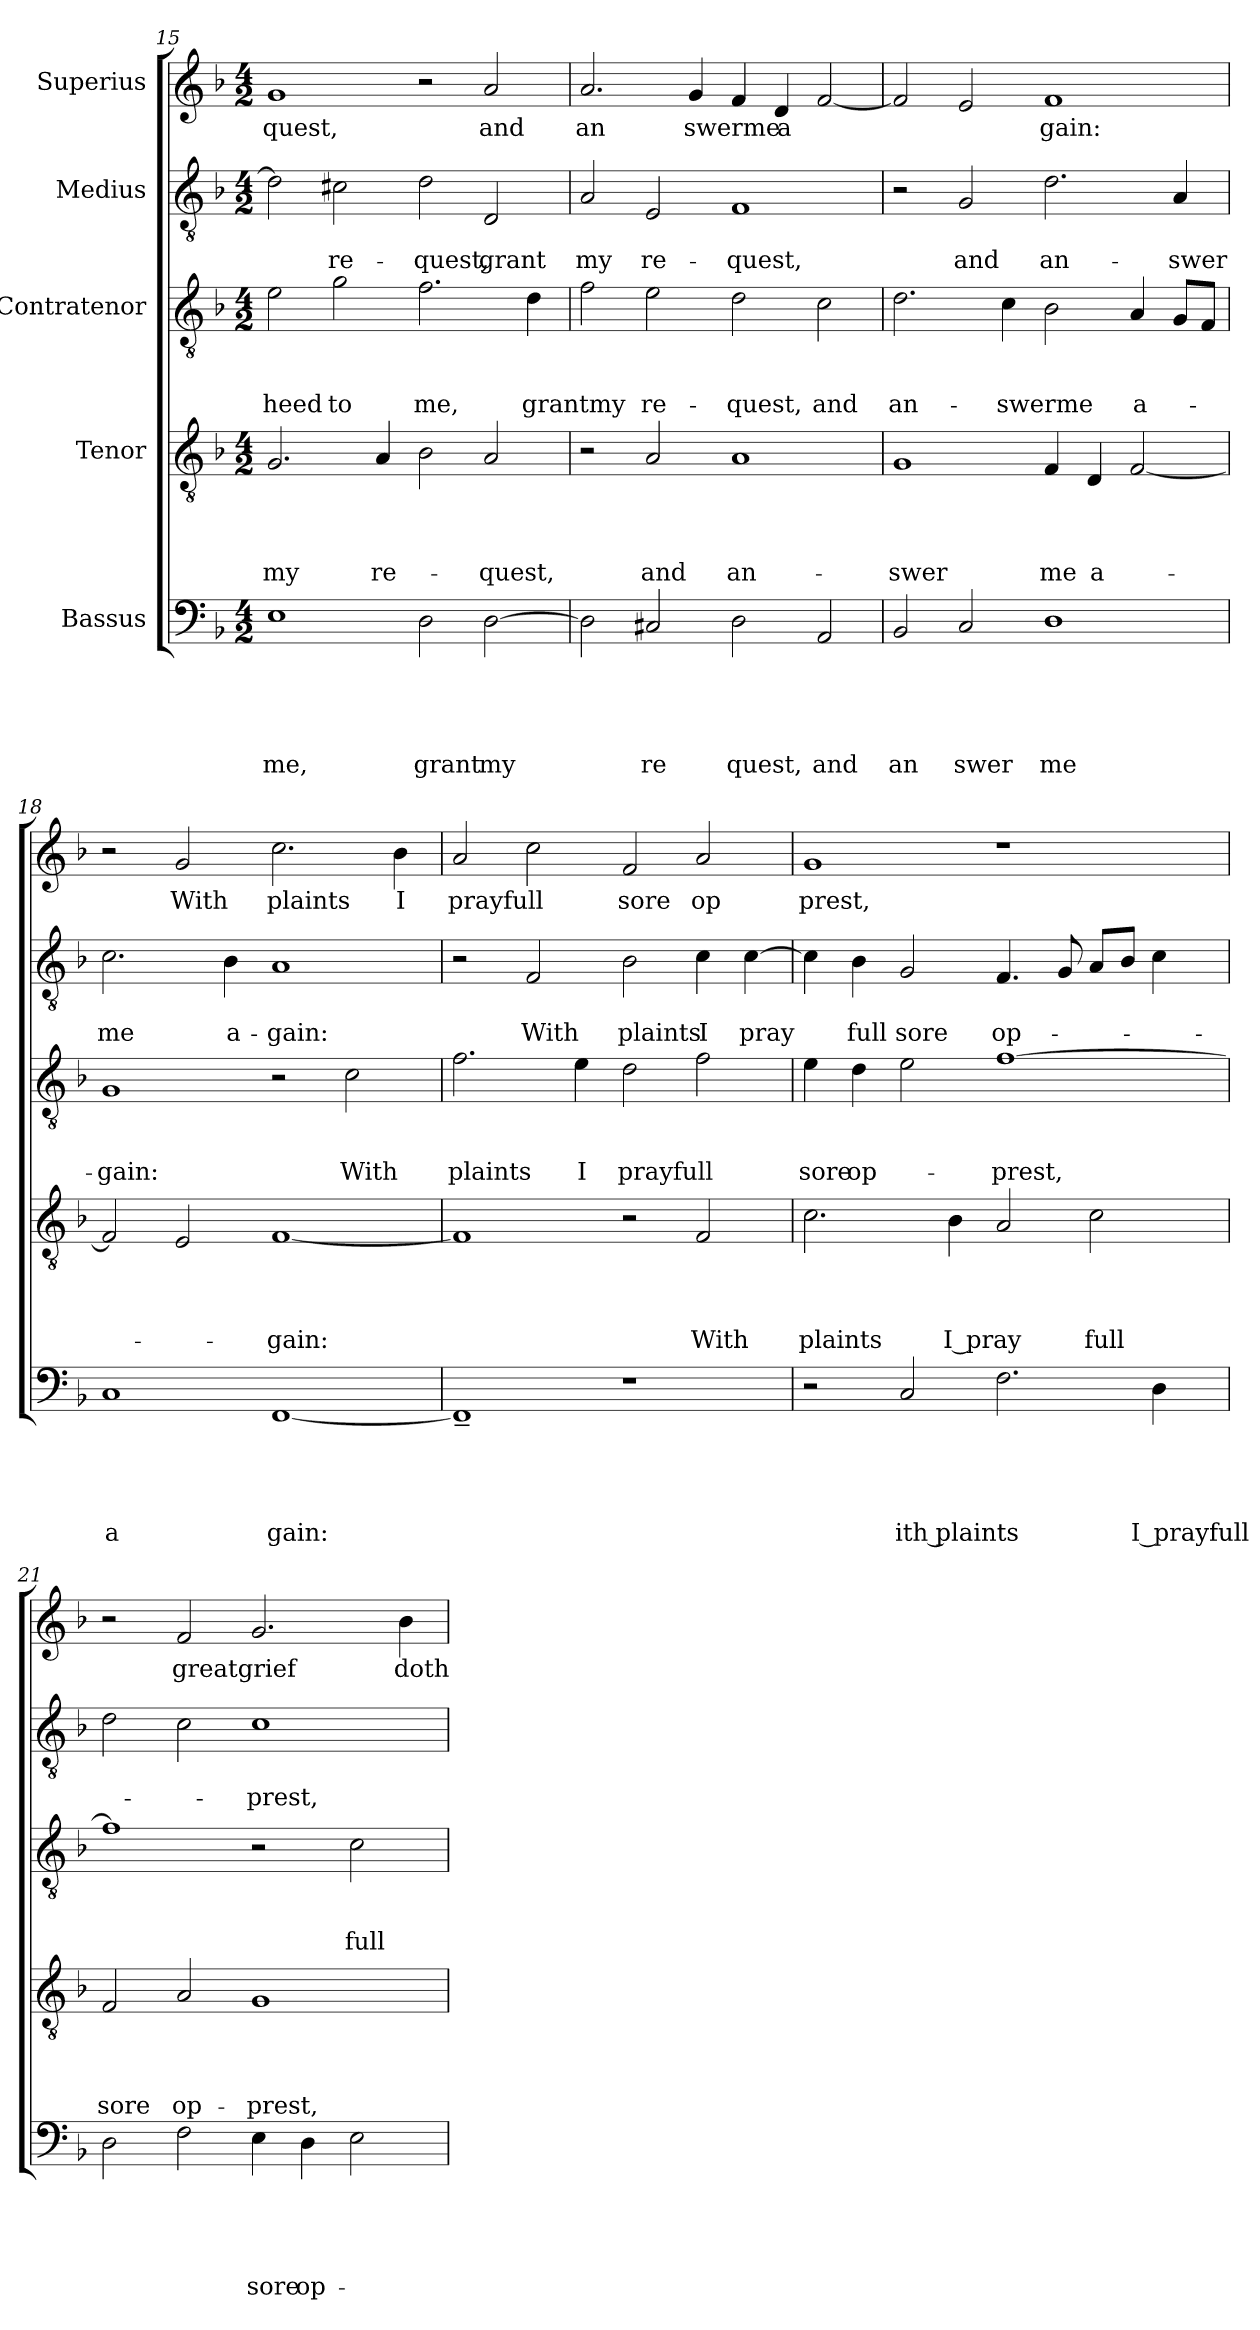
**kern	**text	**text	**text	**text	**text	**kern	**text	**text	**text	**text	**kern	**text	**text	**text	**kern	**text	**text	**kern	**text
*part5	*part5	*part5	*part5	*part5	*part5	*part4	*part4	*part4	*part4	*part4	*part3	*part3	*part3	*part3	*part2	*part2	*part2	*part1	*part1
*staff5	*staff5	*staff5	*staff5	*staff5	*staff5	*staff4	*staff4	*staff4	*staff4	*staff4	*staff3	*staff3	*staff3	*staff3	*staff2	*staff2	*staff2	*staff1	*staff1
*I"Bassus	*	*	*	*	*	*I"Tenor	*	*	*	*	*I"Contratenor	*	*	*	*I"Medius	*	*	*I"Superius	*
*clefF4	*	*	*	*	*	*clefGv2	*	*	*	*	*clefGv2	*	*	*	*clefGv2	*	*	*clefG2	*
*k[b-]	*	*	*	*	*	*k[b-]	*	*	*	*	*k[b-]	*	*	*	*k[b-]	*	*	*k[b-]	*
*F:	*	*	*	*	*	*F:	*	*	*	*	*F:	*	*	*	*F:	*	*	*F:	*
*M4/2	*	*	*	*	*	*M4/2	*	*	*	*	*M4/2	*	*	*	*M4/2	*	*	*M4/2	*
=15	=15	=15	=15	=15	=15	=15	=15	=15	=15	=15	=15	=15	=15	=15	=15	=15	=15	=15	=15
!	!	!	!	!	!LO:LY:b	!	!	!	!	!LO:LY:b	!	!	!	!LO:LY:b	!	!	!	!	!LO:LY:b
1E	.	.	.	.	me,	2.G/	.	.	.	my	2e\	.	.	heed	2d\]	.	.	1g	quest,
!	!	!	!	!	!	!	!	!	!	!	!	!	!	!LO:LY:b	!	!	!LO:LY:b	!	!
.	.	.	.	.	.	.	.	.	.	.	2g\	.	.	to	2c#X\	.	re-	.	.
!	!	!	!	!	!	!	!	!	!	!LO:LY:b	!	!	!	!	!	!	!	!	!
.	.	.	.	.	.	4A/	.	.	.	re-	.	.	.	.	.	.	.	.	.
!	!	!	!	!	!LO:LY:b	!	!	!	!	!	!	!	!	!LO:LY:b	!	!	!LO:LY:b	!	!
2D\	.	.	.	.	grant	2B-\	.	.	.	.	2.f\	.	.	me,	2d\	.	-quest,	2r	.
!	!	!	!	!	!LO:LY:b	!	!	!	!	!LO:LY:b	!	!	!	!	!	!	!LO:LY:b	!	!LO:LY:b
[>2D\	.	.	.	.	my	2A/	.	.	.	-quest,	.	.	.	.	2D/	.	grant	2a/	and
!	!	!	!	!	!	!	!	!	!	!	!	!	!	!LO:LY:b	!	!	!	!	!
.	.	.	.	.	.	.	.	.	.	.	4d\	.	.	grantmy	.	.	.	.	.
=16	=16	=16	=16	=16	=16	=16	=16	=16	=16	=16	=16	=16	=16	=16	=16	=16	=16	=16	=16
!	!	!	!	!	!	!	!	!	!	!	!	!	!	!	!	!	!LO:LY:b	!	!LO:LY:b
2D\]	.	.	.	.	.	2r	.	.	.	.	2f\	.	.	.	2A/	.	my	2.a/	an
!	!	!	!	!	!LO:LY:b	!	!	!	!	!LO:LY:b	!	!	!	!LO:LY:b	!	!	!LO:LY:b	!	!
2C#X/	.	.	.	.	re	2A/	.	.	.	and	2e\	.	.	re-	2E/	.	re-	.	.
!	!	!	!	!	!	!	!	!	!	!	!	!	!	!	!	!	!	!	!LO:LY:b
.	.	.	.	.	.	.	.	.	.	.	.	.	.	.	.	.	.	4g/	swerme
!	!	!	!	!	!LO:LY:b	!	!	!	!	!LO:LY:b	!	!	!	!LO:LY:b	!	!	!LO:LY:b	!	!
2D\	.	.	.	.	quest,	1A	.	.	.	an-	2d\	.	.	-quest,	1F	.	-quest,	4f/	.
!	!	!	!	!	!	!	!	!	!	!	!	!	!	!	!	!	!	!	!LO:LY:b
.	.	.	.	.	.	.	.	.	.	.	.	.	.	.	.	.	.	4d/	a
!	!	!	!	!	!LO:LY:b	!	!	!	!	!	!	!	!	!LO:LY:b	!	!	!	!	!
2AA/	.	.	.	.	and	.	.	.	.	.	2c\	.	.	and	.	.	.	[<2f/	.
=17	=17	=17	=17	=17	=17	=17	=17	=17	=17	=17	=17	=17	=17	=17	=17	=17	=17	=17	=17
!	!	!	!	!	!LO:LY:b	!	!	!	!	!LO:LY:b	!	!	!	!LO:LY:b	!	!	!	!	!
2BB-/	.	.	.	.	an	1G	.	.	.	-swer	2.d\	.	.	an-	2r	.	.	2f/]	.
!	!	!	!	!	!LO:LY:b	!	!	!	!	!	!	!	!	!	!	!	!LO:LY:b	!	!
2C/	.	.	.	.	swer	.	.	.	.	.	.	.	.	.	2G/	.	and	2e/	.
!	!	!	!	!	!	!	!	!	!	!	!	!	!	!LO:LY:b	!	!	!	!	!
.	.	.	.	.	.	.	.	.	.	.	4c\	.	.	-swerme	.	.	.	.	.
!	!	!	!	!	!LO:LY:b	!	!	!	!	!LO:LY:b	!	!	!	!	!	!	!LO:LY:b	!	!LO:LY:b
1D	.	.	.	.	me	4F/	.	.	.	me	2B-\	.	.	.	2.d\	.	an-	1f	gain:
!	!	!	!	!	!	!	!	!	!	!LO:LY:b	!	!	!	!	!	!	!	!	!
.	.	.	.	.	.	4D/	.	.	.	a-	.	.	.	.	.	.	.	.	.
!	!	!	!	!	!	!	!	!	!	!	!	!	!	!LO:LY:b	!	!	!	!	!
.	.	.	.	.	.	[<2F/	.	.	.	.	4A/	.	.	a-	.	.	.	.	.
!	!	!	!	!	!	!	!	!	!	!	!	!	!	!	!	!	!LO:LY:b	!	!
.	.	.	.	.	.	.	.	.	.	.	8G/L	.	.	.	4A/	.	-swer	.	.
.	.	.	.	.	.	.	.	.	.	.	8F/J	.	.	.	.	.	.	.	.
=18	=18	=18	=18	=18	=18	=18	=18	=18	=18	=18	=18	=18	=18	=18	=18	=18	=18	=18	=18
!	!	!	!	!	!LO:LY:b	!	!	!	!	!	!	!	!	!LO:LY:b	!	!	!LO:LY:b	!	!
1C	.	.	.	.	a	2F/]	.	.	.	.	1G	.	.	-gain:	2.c\	.	me	2r	.
!	!	!	!	!	!	!	!	!	!	!	!	!	!	!	!	!	!	!	!LO:LY:b
.	.	.	.	.	.	2E/	.	.	.	.	.	.	.	.	.	.	.	2g/	With
!	!	!	!	!	!	!	!	!	!	!	!	!	!	!	!	!	!LO:LY:b	!	!
.	.	.	.	.	.	.	.	.	.	.	.	.	.	.	4B-\	.	a-	.	.
!	!	!	!	!	!LO:LY:b	!	!	!	!	!LO:LY:b	!	!	!	!	!	!	!LO:LY:b	!	!LO:LY:b
[>1FF	.	.	.	.	gain:	[>1F	.	.	.	-gain:	2r	.	.	.	1A	.	-gain:	2.cc\	plaints
!	!	!	!	!	!	!	!	!	!	!	!	!	!	!LO:LY:b	!	!	!	!	!
.	.	.	.	.	.	.	.	.	.	.	2c\	.	.	With	.	.	.	.	.
!	!	!	!	!	!	!	!	!	!	!	!	!	!	!	!	!	!	!	!LO:LY:b
.	.	.	.	.	.	.	.	.	.	.	.	.	.	.	.	.	.	4b-\	I
!!LO:PB:g=z
=19	=19	=19	=19	=19	=19	=19	=19	=19	=19	=19	=19	=19	=19	=19	=19	=19	=19	=19	=19
!	!	!	!	!	!	!	!	!	!	!	!	!	!	!LO:LY:b	!	!	!	!	!LO:LY:b
1FF~<]	.	.	.	.	.	1F]	.	.	.	.	2.f\	.	.	plaints	2r	.	.	2a/	prayfull
!	!	!	!	!	!	!	!	!	!	!	!	!	!	!	!	!	!LO:LY:b	!	!
.	.	.	.	.	.	.	.	.	.	.	.	.	.	.	2F/	.	With	2cc\	.
!	!	!	!	!	!	!	!	!	!	!	!	!	!	!LO:LY:b	!	!	!	!	!
.	.	.	.	.	.	.	.	.	.	.	4e\	.	.	I	.	.	.	.	.
!	!	!	!	!	!	!	!	!	!	!	!	!	!	!LO:LY:b	!	!	!LO:LY:b	!	!LO:LY:b
1r	.	.	.	.	.	2r	.	.	.	.	2d\	.	.	prayfull	2B-\	.	plaints	2f/	sore
!	!	!	!	!	!	!	!	!	!	!LO:LY:b	!	!	!	!	!	!	!LO:LY:b	!	!LO:LY:b
.	.	.	.	.	.	2F/	.	.	.	With	2f\	.	.	.	4c\	.	I	2a/	op
!	!	!	!	!	!	!	!	!	!	!	!	!	!	!	!	!	!LO:LY:b	!	!
.	.	.	.	.	.	.	.	.	.	.	.	.	.	.	[>4c\	.	pray	.	.
=20	=20	=20	=20	=20	=20	=20	=20	=20	=20	=20	=20	=20	=20	=20	=20	=20	=20	=20	=20
!	!	!	!	!	!	!	!	!	!	!LO:LY:b	!	!	!	!LO:LY:b	!	!	!	!	!LO:LY:b
2r	.	.	.	.	.	2.c\	.	.	.	plaints	4e\	.	.	sore	4c\]	.	.	1g	prest,
!	!	!	!	!	!	!	!	!	!	!	!	!	!	!LO:LY:b	!	!	!LO:LY:b	!	!
.	.	.	.	.	.	.	.	.	.	.	4d\	.	.	op-	4B-\	.	full	.	.
!	!	!	!	!	!LO:LY:b	!	!	!	!	!	!	!	!	!	!	!	!LO:LY:b	!	!
2C/	.	.	.	.	ith plaints	.	.	.	.	.	2e\	.	.	.	2G/	.	sore	.	.
!	!	!	!	!	!	!	!	!	!	!LO:LY:b	!	!	!	!	!	!	!	!	!
.	.	.	.	.	.	4B-\	.	.	.	I pray	.	.	.	.	.	.	.	.	.
!	!	!	!	!	!	!	!	!	!	!	!	!	!	!LO:LY:b	!	!	!LO:LY:b	!	!
2.F\	.	.	.	.	.	2A/	.	.	.	.	[>1f	.	.	-prest,	4.F/	.	op-	1r	.
.	.	.	.	.	.	.	.	.	.	.	.	.	.	.	8G/	.	.	.	.
!	!	!	!	!	!	!	!	!	!	!LO:LY:b	!	!	!	!	!	!	!	!	!
.	.	.	.	.	.	2c\	.	.	.	full	.	.	.	.	8A/L	.	.	.	.
.	.	.	.	.	.	.	.	.	.	.	.	.	.	.	8B-/J	.	.	.	.
!	!	!	!	!	!LO:LY:b	!	!	!	!	!	!	!	!	!	!	!	!	!	!
4D\	.	.	.	.	I prayfull	.	.	.	.	.	.	.	.	.	4c\	.	.	.	.
=21	=21	=21	=21	=21	=21	=21	=21	=21	=21	=21	=21	=21	=21	=21	=21	=21	=21	=21	=21
!	!	!	!	!	!	!	!	!	!	!LO:LY:b	!	!	!	!	!	!	!	!	!
2D\	.	.	.	.	.	2F/	.	.	.	sore	1f]	.	.	.	2d\	.	.	2r	.
!	!	!	!	!	!	!	!	!	!	!LO:LY:b	!	!	!	!	!	!	!	!	!LO:LY:b
2F\	.	.	.	.	.	2A/	.	.	.	op-	.	.	.	.	2c\	.	.	2f/	greatgrief
!	!	!	!	!	!LO:LY:b	!	!	!	!	!LO:LY:b	!	!	!	!	!	!	!LO:LY:b	!	!
4E\	.	.	.	.	sore	1G	.	.	.	-prest,	2r	.	.	.	1c	.	-prest,	2.g/	.
!	!	!	!	!	!LO:LY:b	!	!	!	!	!	!	!	!	!	!	!	!	!	!
4D\	.	.	.	.	op-	.	.	.	.	.	.	.	.	.	.	.	.	.	.
!	!	!	!	!	!	!	!	!	!	!	!	!	!	!LO:LY:b	!	!	!	!	!
2E\	.	.	.	.	.	.	.	.	.	.	2c\	.	.	full	.	.	.	.	.
!	!	!	!	!	!	!	!	!	!	!	!	!	!	!	!	!	!	!	!LO:LY:b
.	.	.	.	.	.	.	.	.	.	.	.	.	.	.	.	.	.	4b-\	doth
=	=	=	=	=	=	=	=	=	=	=	=	=	=	=	=	=	=	=	=
*-	*-	*-	*-	*-	*-	*-	*-	*-	*-	*-	*-	*-	*-	*-	*-	*-	*-	*-	*-
